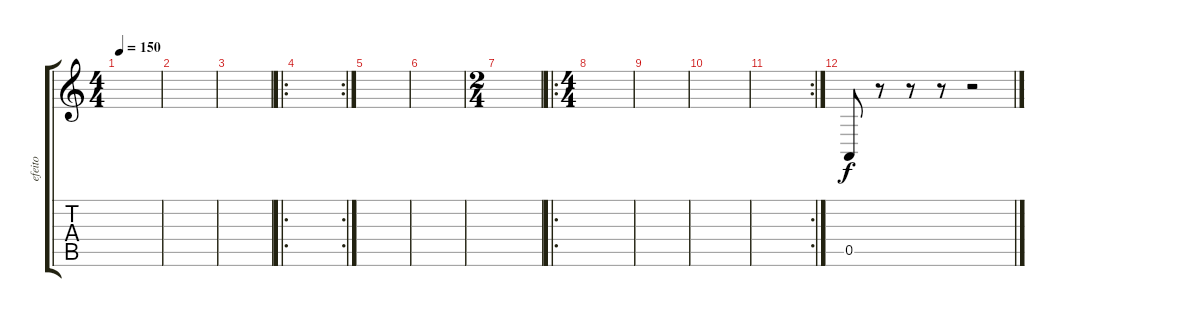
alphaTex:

\track ("efeito" "efeito") {instrument gunshot}
\staff {score tabs}
\tuning (E4 B3 G3 D3 A2 E2) {hide}
\ts (4 4)
\tempo 150
\clef g2
\ks c
|
|
|
\ro
\rc 2
|
|
|
\ts (2 4)
|
\ro
\ts (4 4)
|
|
|
\rc 2
|
0.5.8 r.8 r.8 r.8 r.2
